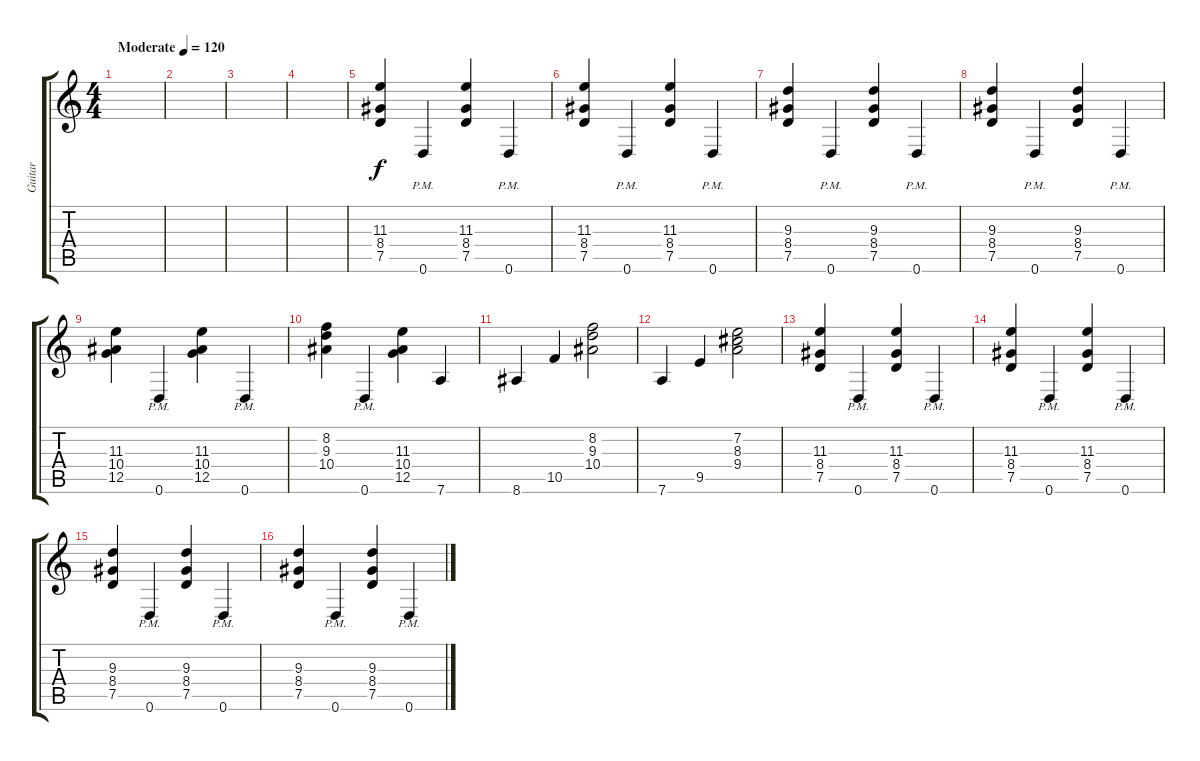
\track ("Guitar" "Guitar") {instrument distortionguitar}
\staff {score tabs}
\tuning (D4 A3 F3 C3 G2 D2) {hide}
\ts (4 4)
\tempo (120 "Moderate")
\clef g2
\ks c
|
|
|
|
(11.3 8.4 7.5).4 0.6{pm}.4 (11.3 8.4 7.5).4 0.6{pm}.4 |
(11.3 8.4 7.5).4 0.6{pm}.4 (11.3 8.4 7.5).4 0.6{pm}.4 |
(9.3 8.4 7.5).4 0.6{pm}.4 (9.3 8.4 7.5).4 0.6{pm}.4 |
(9.3 8.4 7.5).4 0.6{pm}.4 (9.3 8.4 7.5).4 0.6{pm}.4 |
(11.3 10.4 12.5).4 0.6{pm}.4 (11.3 10.4 12.5).4 0.6{pm}.4 |
(8.2 9.3 10.4).4 0.6{pm}.4 (11.3 10.4 12.5).4 7.6.4 |
8.6.4 10.5.4 (8.2 9.3 10.4).2 |
7.6.4 9.5.4 (7.2 8.3 9.4).2 |
(11.3 8.4 7.5).4 0.6{pm}.4 (11.3 8.4 7.5).4 0.6{pm}.4 |
(11.3 8.4 7.5).4 0.6{pm}.4 (11.3 8.4 7.5).4 0.6{pm}.4 |
(9.3 8.4 7.5).4 0.6{pm}.4 (9.3 8.4 7.5).4 0.6{pm}.4 |
(9.3 8.4 7.5).4 0.6{pm}.4 (9.3 8.4 7.5).4 0.6{pm}.4
